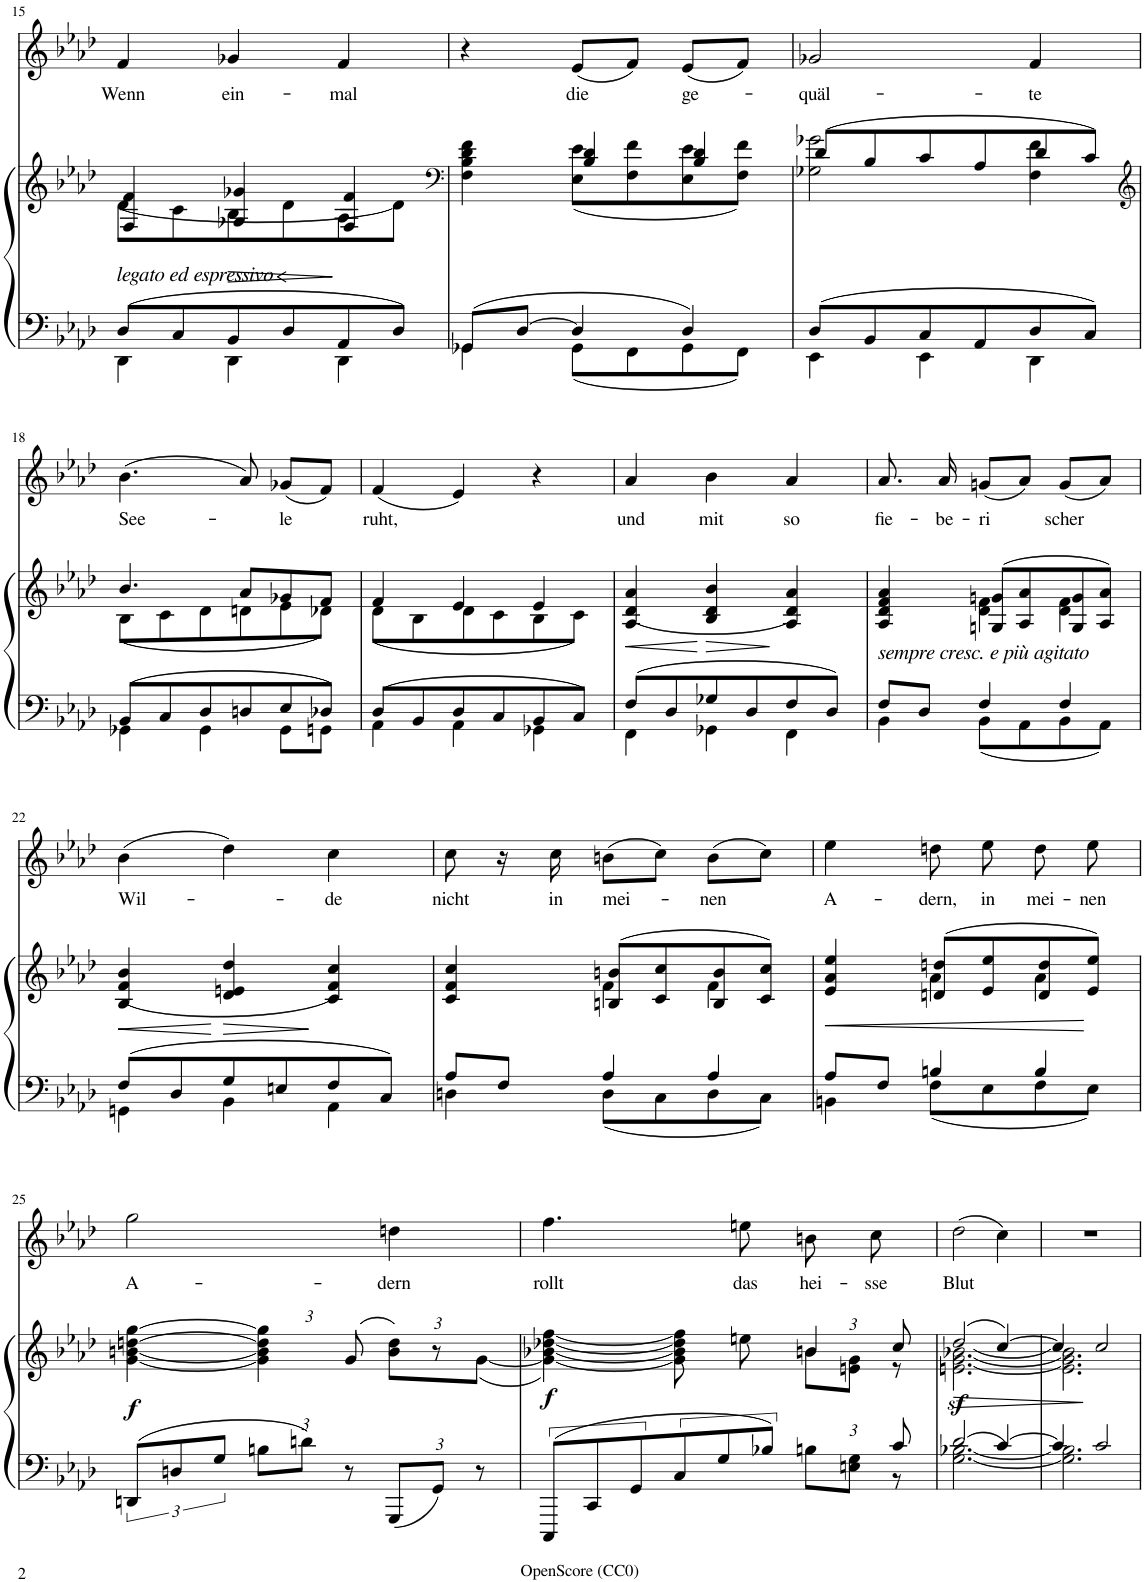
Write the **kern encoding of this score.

**kern	**kern	**dynam	**kern	**text
*part2	*part2	*part2	*part1	*part1
*staff3	*staff2	*staff2/3	*staff1	*staff1
*I"Pianoforte	*	*	*I"Singstimme Voice	*
*I'Pno	*	*	*	*
!!LO:PB:g=z
*clefF4	*clefG2	*	*clefG2	*
*k[b-e-a-d-]	*k[b-e-a-d-]	*	*k[b-e-a-d-]	*
*M3/4	*M3/4	*	*M3/4	*
=15	=15	=15	=15	=15
*^	*	*	*	*
!	!	!LO:TX:b:i:t=legato ed espressivo	!	!	!
!	!	!	!LO:HP:b	!	!LO:LY:b
*	*	*^	*	*	*
8D-/L	4DD-\	4F/ 4f/	(8d-\L	<	4f/	Wenn
8C/	.	.	8c\	.	.	.
!	!	!	!	!LO:HP:n=1:b	!	!LO:LY:b
8BB-/	4DD-\	4G-X/ 4g-X/	8B-\	[ >	4g-X/	ein-
8D-/	.	.	8d-\	.	.	.
!	!	!	!	!	!	!LO:LY:b
8AA-/	4DD-\	4F/ 4f/	8A-\	]	4f/	-mal
8D-/J	.	.	8d-\J)	.	.	.
=16	=16	=16	=16	=16	=16	=16
*	*	*clefF4	*	*	*	*
8GG-X/L	4GG-\	4ryy	4F\ 4B-\ 4d-\ 4f\	.	4r	.
[8D-/J	.	.	.	.	.	.
!	!	!	!	!	!	!LO:LY:b
4D-/]	8GG-\L	4B-/ 4d-/	(8E-\ 8e-\L	.	(8e-/L	die
.	8FF\	.	8F\ 8f\	.	8f/J)	.
!	!	!	!	!	!	!LO:LY:b
4D-/	8GG-\	4B-/ 4d-/	8E-\ 8e-\	.	(8e-/L	ge-
.	8FF\J	.	8F\ 8f\J)	.	8f/J)	.
=17	=17	=17	=17	=17	=17	=17
!	!	!	!	!	!	!LO:LY:b
8D-/L	4EE-\	(8d-/L	2G-X\ 2g-X\	.	2g-X/	-quäl-
8BB-/	.	8B-/	.	.	.	.
8C/	4EE-\	8c/	.	.	.	.
8AA-/	.	8A-/	.	.	.	.
!	!	!	!	!	!	!LO:LY:b
8D-/	4DD-\	8d-/	4F\ 4f\	.	4f/	-te
8C/J	.	8c/J)	.	.	.	.
!!LO:LB:g=z
=18	=18	=18	=18	=18	=18	=18
*	*	*clefG2	*	*	*	*
!	!	!	!	!	!	!LO:LY:b
8BB-/L	4GG-X\	4.b-/	(8B-\L	.	(4.b-\	See-
8C/	.	.	8c\	.	.	.
8D-/	4GG-\	.	8d-\	.	.	.
8Dn/	.	8a-/L	8dn\	.	8a-/)	.
!	!	!	!	!	!	!LO:LY:b
8E-/	8GG-\L	8g-X/	8e-\	.	(8g-X/L	-le
8D-X/J	8GGn\J	8f/J	8d-X\J)	.	8f/J)	.
=19	=19	=19	=19	=19	=19	=19
!	!	!	!	!	!	!LO:LY:b
8D-/L	4AA-\	4f/	(8d-\L	.	(4f/	ruht,
8BB-/	.	.	8B-\	.	.	.
8D-/	4AA-\	4e-/	8d-\	.	4e-/)	.
8C/	.	.	8c\	.	.	.
8BB-/	4GG-X\	4e-/	8B-\	.	4r	.
8C/J	.	.	8c\J)	.	.	.
=20	=20	=20	=20	=20	=20	=20
!	!	!	!	!LO:HP:b	!	!LO:LY:b
*	*	*v	*v	*	*	*
8F/L	4FF\	(4A-/ 4d-/ 4a-/	<	4a-/	und
8D-/	.	.	.	.	.
!	!	!	!LO:HP:n=1:b	!	!LO:LY:b
8G-X/	4GG-X\	4B-/ 4d-/ 4b-/	[ >	4b-\	mit
8D-/	.	.	.	.	.
!	!	!	!	!	!LO:LY:b
8F/	4FF\	4A-/ 4d-/ 4a-/)	]	4a-/	so
8D-/J	.	.	.	.	.
=21	=21	=21	=21	=21	=21
*	*	*^	*	*	*
!	!	!LO:TX:b:i:t=sempre cresc. e più agitato	!	!	!	!
!	!	!	!	!	!	!LO:LY:b
8F/L	4BB-\	4A-/ 4d-/ 4f/ 4a-/	4ryy	.	8.a-/	fie-
8D-/J	.	.	.	.	.	.
!	!	!	!	!	!	!LO:LY:b
.	.	.	.	.	16a-/	-be-
!	!	!	!	!	!	!LO:LY:b
4F/	8BB-\L	(8Gn/ 8gn/L	4d-\ 4f\	.	(8gn/L	-ri
.	8AA-\	8A-/ 8a-/	.	.	8a-/J)	.
!	!	!	!	!	!	!LO:LY:b
4F/	8BB-\	8G/ 8g/	4d-\ 4f\	.	(8g/L	-scher
.	8AA-\J	8A-/ 8a-/J)	.	.	8a-/J)	.
*	*	*v	*v	*	*	*
!!LO:LB:g=z
=22	=22	=22	=22	=22	=22
!	!	!	!LO:HP:b	!	!LO:LY:b
8F/L	4GGn\	(4B-/ 4f/ 4b-/	<	(4b-\	Wil-
8D-/	.	.	.	.	.
!	!	!	!LO:HP:n=1:b	!	!
8G/	4BB-\	4d-/ 4en/ 4dd-/	[ >	4dd-\)	.
8En/	.	.	.	.	.
!	!	!	!	!	!LO:LY:b
8F/	4AA-\	4c/ 4f/ 4cc/)	]	4cc\	-de
8C/J	.	.	.	.	.
=23	=23	=23	=23	=23	=23
*	*	*^	*	*	*
!	!	!	!	!	!	!LO:LY:b
8A-/L	4Dn\	4c/ 4f/ 4cc/	4ryy	.	8cc\	nicht
8F/J	.	.	.	.	16r	.
!	!	!	!	!	!	!LO:LY:b
.	.	.	.	.	16cc\	in
!	!	!	!	!	!	!LO:LY:b
4A-/	8D\L	(8Bn/ 8bn/L	4f\	.	(8bn\L	mei-
.	8C\	8c/ 8cc/	.	.	8cc\J)	.
!	!	!	!	!	!	!LO:LY:b
4A-/	8D\	8B/ 8b/	4f\	.	(8b\L	-nen
.	8C\J	8c/ 8cc/J)	.	.	8cc\J)	.
=24	=24	=24	=24	=24	=24	=24
!	!	!	!	!LO:HP:b	!	!LO:LY:b
8A-/L	4BBn\	4e-/ 4a-/ 4ee-/	4ryy	<	4ee-\	A-
8F/J	.	.	.	.	.	.
!	!	!	!	!	!	!LO:LY:b
4Bn/	8F\L	(8dn/ 8ddn/L	4a-\	.	8ddn\	-dern,
!	!	!	!	!	!	!LO:LY:b
.	8E-\	8e-/ 8ee-/	.	.	8ee-\	in
!	!	!	!	!	!	!LO:LY:b
4B/	8F\	8d/ 8dd/	4a-\	.	8dd\	mei-
!	!	!	!	!	!	!LO:LY:b
.	8E-\J	8e-/ 8ee-/J)	.	[	8ee-\	-nen
*	*	*v	*v	*	*	*
!!LO:LB:g=z
=25	=25	=25	=25	=25	=25
!	!	!	!LO:DY:b	!	!LO:LY:b
*v	*v	*	*	*	*
12DDn/L	[4g\ [4bn\ [4ddn\ [4gg\	f	2gg\	A-
12Dn/	.	.	.	.
12G/J	.	.	.	.
*Xbrackettup	*Xbrackettup	*	*	*
12Bn\L	6g\] 6b\] 6dd\] 6gg\]	.	.	.
12dn\J	.	.	.	.
12r	(12g/	.	.	.
!	!	!	!	!LO:LY:b
12GGG/L	12b\ 12dd\L)	.	4ddn\	-dern
12GG/J	12r	.	.	.
12r	([12g\J	.	.	.
=26	=26	=26	=26	=26
*Xtuplet	*	*	*	*
*^	*^	*	*	*
!	!	!	!	!LO:DY:b	!	!LO:LY:b
12CCC/L	2ryy	2ryy	4g\_ [4b-X\ [4dd-X\ [4ff\)	f	4.ff\	rollt
12CC/	.	.	.	.	.	.
12GG/	.	.	.	.	.	.
12C/	.	.	8g\] 8b-\] 8dd-\] 8ff\]	.	.	.
12G/	.	.	.	.	.	.
!	!	!	!	!	!	!LO:LY:b
.	.	.	8een\	.	8een\	das
12B-X/J	.	.	.	.	.	.
*tuplet	*	*	*	*	*	*
!	!	!	!LO:N:head=solid	!	!	!LO:LY:b
6ryy	12Bn\L	6bn/	12b\L	.	8bn\	hei-
.	12En\ 12G\J	.	12en\ 12g\J	.	.	.
!	!	!	!	!	!	!LO:LY:b
.	.	.	.	.	8cc\	-sse
12c/	12r	12cc/	12r	.	.	.
=27	=27	=27	=27	=27	=27	=27
!	!	!	!	!LO:HP:b	!	!LO:LY:b
!	!	!	!	!LO:DY:n=1:b	!	!
2d-/	[2.G\ [2.B-X\	(2dd-/	[2.en\ [2.g\ [2.b-X\	> sf	(2dd-\	Blut
[4c/	.	[4cc/)	.	.	4cc\)	.
=28	=28	=28	=28	=28	=28	=28
4c/]	2.G\] 2.B-\]	4cc/]	2.e\] 2.g\] 2.b-\]	.	2.r	.
2c/	.	2cc/	.	]	.	.
*v	*v	*	*	*	*	*
*	*v	*v	*	*	*
=	=	=	=	=
*-	*-	*-	*-	*-
